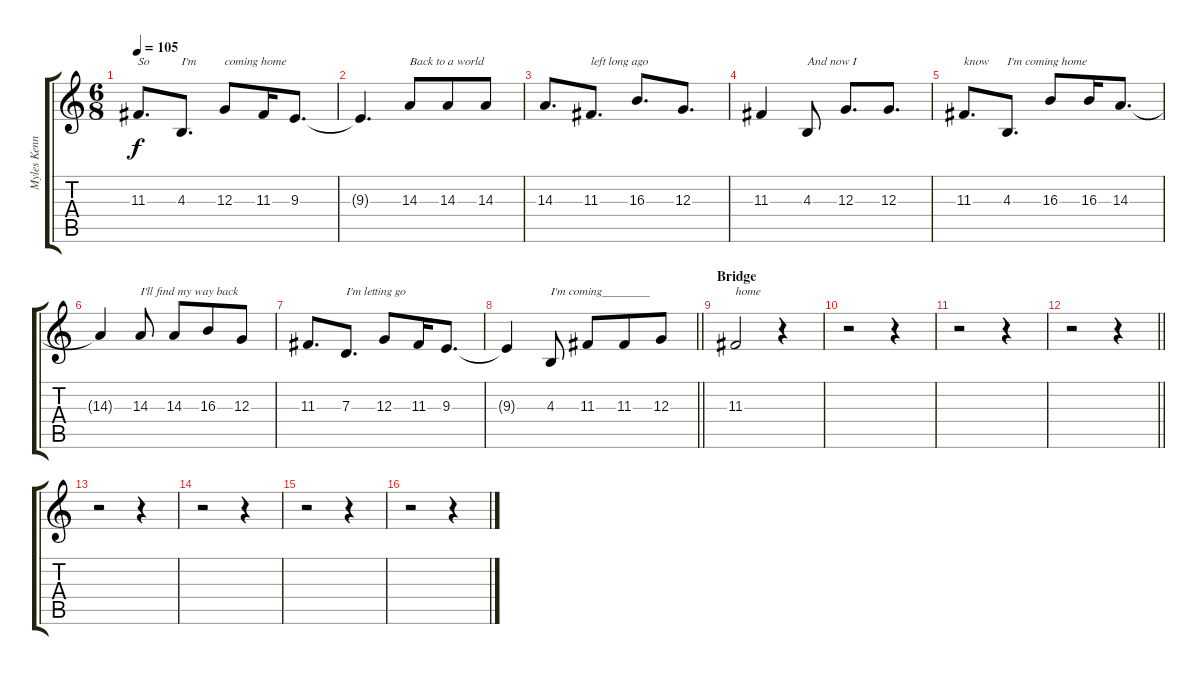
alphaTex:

\track ("Myles Kennedy (Vocals)" "Myles Kenn") {instrument violin}
\staff {score tabs}
\tuning (E4 B3 G3 D3 A2 E2) {hide}
\ts (6 8)
\tempo 105
\clef g2
\ks c
11.3.8{d txt "So" dy f} 4.3.8{d txt "I'm"} 12.3.8{txt "coming home"} 11.3.16 9.3.8{d} |
9.3{t}.4{d} 14.3.8{txt "Back to a world"} 14.3.8 14.3.8 |
14.3.8{d} 11.3.8{d txt "left long ago"} 16.3.8{d} 12.3.8{d} |
11.3.4 4.3.8{txt "And now I"} 12.3.8{d} 12.3.8{d} |
11.3.8{d txt "know"} 4.3.8{d txt "I'm coming home"} 16.3.8 16.3.16 14.3.8{d} |
14.3{t}.4 14.3.8{txt "I'll find my way back"} 14.3.8 16.3.8 12.3.8 |
11.3.8{d} 7.3.8{d txt "I'm letting go"} 12.3.8 11.3.16 9.3.8{d} |
\barLineRight lightlight
9.3{t}.4 4.3.8{txt "I'm coming________"} 11.3.8 11.3.8 12.3.8 |
\section ("" "Bridge")
11.3.2{txt "home"} r.4 |
r.2 r.4 |
r.2 r.4 |
\barLineRight lightlight
r.2 r.4 |
r.2 r.4 |
r.2 r.4 |
r.2 r.4 |
r.2 r.4
